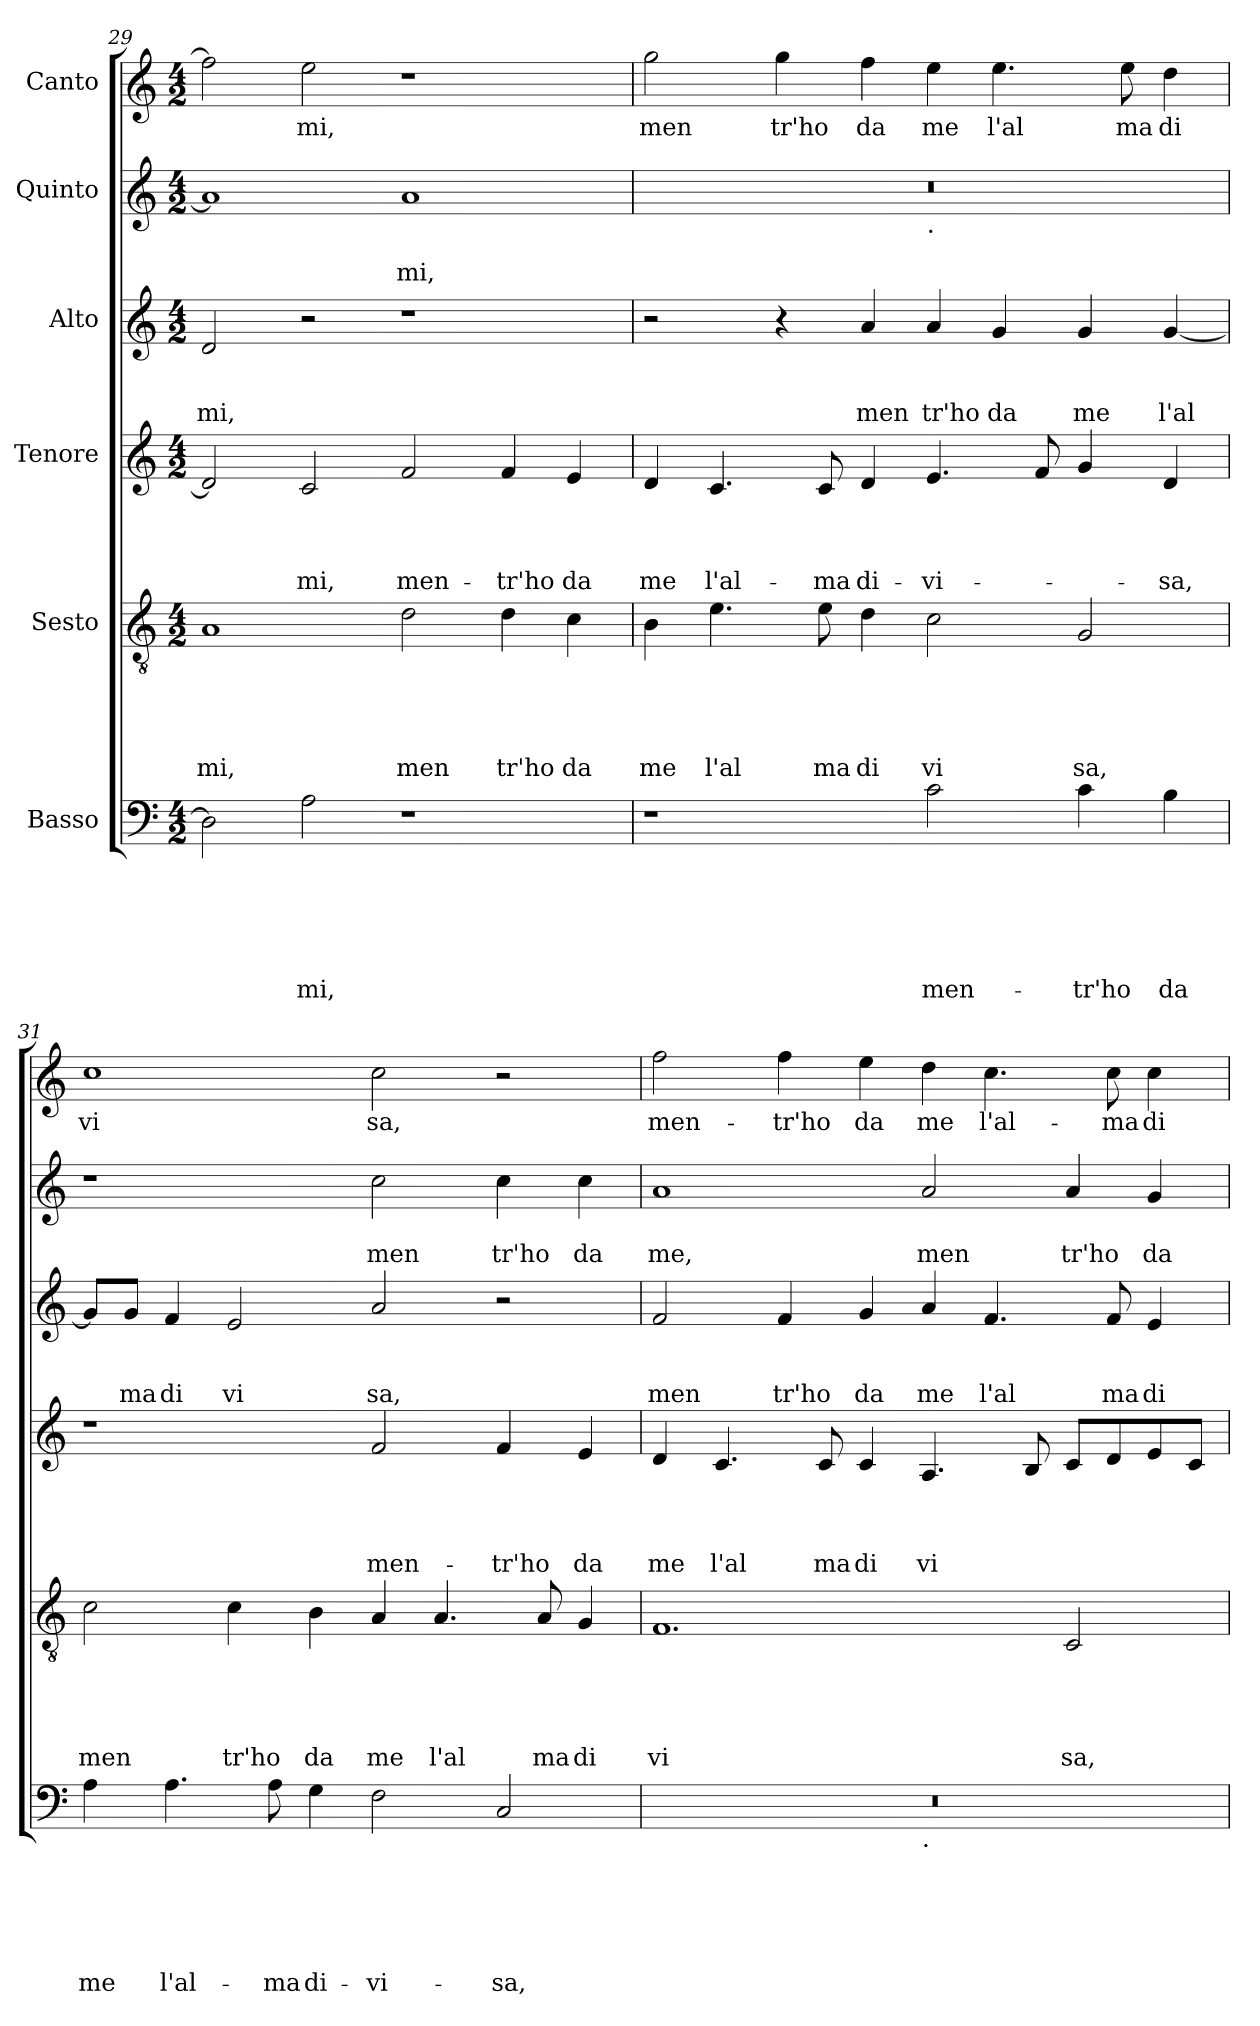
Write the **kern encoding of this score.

**kern	**text	**text	**text	**text	**text	**text	**kern	**text	**text	**text	**text	**text	**kern	**text	**text	**text	**text	**kern	**text	**text	**text	**kern	**text	**text	**kern	**text
*part6	*part6	*part6	*part6	*part6	*part6	*part6	*part5	*part5	*part5	*part5	*part5	*part5	*part4	*part4	*part4	*part4	*part4	*part3	*part3	*part3	*part3	*part2	*part2	*part2	*part1	*part1
*staff6	*staff6	*staff6	*staff6	*staff6	*staff6	*staff6	*staff5	*staff5	*staff5	*staff5	*staff5	*staff5	*staff4	*staff4	*staff4	*staff4	*staff4	*staff3	*staff3	*staff3	*staff3	*staff2	*staff2	*staff2	*staff1	*staff1
*I"Basso	*	*	*	*	*	*	*I"Sesto	*	*	*	*	*	*I"Tenore	*	*	*	*	*I"Alto	*	*	*	*I"Quinto	*	*	*I"Canto	*
*clefF4	*	*	*	*	*	*	*clefGv2	*	*	*	*	*	*clefG2	*	*	*	*	*clefG2	*	*	*	*clefG2	*	*	*clefG2	*
*k[]	*	*	*	*	*	*	*k[]	*	*	*	*	*	*k[]	*	*	*	*	*k[]	*	*	*	*k[]	*	*	*k[]	*
*C:	*	*	*	*	*	*	*C:	*	*	*	*	*	*C:	*	*	*	*	*C:	*	*	*	*C:	*	*	*C:	*
*M4/2	*	*	*	*	*	*	*M4/2	*	*	*	*	*	*M4/2	*	*	*	*	*M4/2	*	*	*	*M4/2	*	*	*M4/2	*
=29	=29	=29	=29	=29	=29	=29	=29	=29	=29	=29	=29	=29	=29	=29	=29	=29	=29	=29	=29	=29	=29	=29	=29	=29	=29	=29
!	!	!	!	!	!	!	!	!	!	!	!	!LO:LY:b	!	!	!	!	!	!	!	!	!LO:LY:b	!	!	!	!	!
2D\]	.	.	.	.	.	.	1A	.	.	.	.	mi,	2d/]	.	.	.	.	2d/	.	.	mi,	1a]	.	.	2ff\]	.
!	!	!	!	!	!	!LO:LY:b	!	!	!	!	!	!	!	!	!	!	!LO:LY:b	!	!	!	!	!	!	!	!	!LO:LY:b
2A\	.	.	.	.	.	-mi,	.	.	.	.	.	.	2c/	.	.	.	-mi,	2r	.	.	.	.	.	.	2ee\	mi,
!	!	!	!	!	!	!	!	!	!	!	!	!LO:LY:b	!	!	!	!	!LO:LY:b	!	!	!	!	!	!	!LO:LY:b	!	!
1r	.	.	.	.	.	.	2d\	.	.	.	.	men	2f/	.	.	.	men-	1r	.	.	.	1a	.	mi,	1r	.
!	!	!	!	!	!	!	!	!	!	!	!	!LO:LY:b	!	!	!	!	!LO:LY:b	!	!	!	!	!	!	!	!	!
.	.	.	.	.	.	.	4d\	.	.	.	.	tr'ho	4f/	.	.	.	-tr'ho	.	.	.	.	.	.	.	.	.
!	!	!	!	!	!	!	!	!	!	!	!	!LO:LY:b	!	!	!	!	!LO:LY:b	!	!	!	!	!	!	!	!	!
.	.	.	.	.	.	.	4c\	.	.	.	.	da	4e/	.	.	.	da	.	.	.	.	.	.	.	.	.
=30	=30	=30	=30	=30	=30	=30	=30	=30	=30	=30	=30	=30	=30	=30	=30	=30	=30	=30	=30	=30	=30	=30	=30	=30	=30	=30
!	!	!	!	!	!	!	!	!	!	!	!	!LO:LY:b	!	!	!	!	!LO:LY:b	!	!	!	!	!	!	!	!	!LO:LY:b
*	*	*	*	*	*	*	*	*	*	*	*	*	*	*	*	*	*	*	*	*	*	*^	*	*	*	*
1r	.	.	.	.	.	.	4B\	.	.	.	.	me	4d/	.	.	.	me	2r	.	.	.	0r	1ryy	.	.	2gg\	men
!	!	!	!	!	!	!	!	!	!	!	!	!LO:LY:b	!	!	!	!	!LO:LY:b	!	!	!	!	!	!	!	!	!	!
.	.	.	.	.	.	.	4.e\	.	.	.	.	l'al	4.c/	.	.	.	l'al-	.	.	.	.	.	.	.	.	.	.
!	!	!	!	!	!	!	!	!	!	!	!	!	!	!	!	!	!	!	!	!	!	!	!	!	!	!	!LO:LY:b
.	.	.	.	.	.	.	.	.	.	.	.	.	.	.	.	.	.	4r	.	.	.	.	.	.	.	4gg\	tr'ho
!	!	!	!	!	!	!	!	!	!	!	!	!LO:LY:b	!	!	!	!	!LO:LY:b	!	!	!	!	!	!	!	!	!	!
.	.	.	.	.	.	.	8e\	.	.	.	.	ma	8c/	.	.	.	-ma	.	.	.	.	.	.	.	.	.	.
!	!	!	!	!	!	!	!	!	!	!	!	!LO:LY:b	!	!	!	!	!LO:LY:b	!	!	!	!LO:LY:b	!	!	!	!	!	!LO:LY:b
.	.	.	.	.	.	.	4d\	.	.	.	.	di	4d/	.	.	.	di-	4a/	.	.	men	.	.	.	.	4ff\	da
!	!	!	!	!	!	!	!	!	!	!	!	!	!	!	!	!	!	!	!	!	!	!	!LO:TX:b:t=.	!	!	!	!
!	!	!	!	!	!	!LO:LY:b	!	!	!	!	!	!LO:LY:b	!	!	!	!	!LO:LY:b	!	!	!	!LO:LY:b	!	!	!	!	!	!LO:LY:b
2c\	.	.	.	.	.	men-	2c\	.	.	.	.	vi	4.e/	.	.	.	-vi-	4a/	.	.	tr'ho	.	1ryy	.	.	4ee\	me
!	!	!	!	!	!	!	!	!	!	!	!	!	!	!	!	!	!	!	!	!	!LO:LY:b	!	!	!	!	!	!LO:LY:b
.	.	.	.	.	.	.	.	.	.	.	.	.	.	.	.	.	.	4g/	.	.	da	.	.	.	.	4.ee\	l'al
.	.	.	.	.	.	.	.	.	.	.	.	.	8f/	.	.	.	.	.	.	.	.	.	.	.	.	.	.
!	!	!	!	!	!	!LO:LY:b	!	!	!	!	!	!LO:LY:b	!	!	!	!	!	!	!	!	!LO:LY:b	!	!	!	!	!	!
4c\	.	.	.	.	.	-tr'ho	2G/	.	.	.	.	sa,	4g/	.	.	.	.	4g/	.	.	me	.	.	.	.	.	.
!	!	!	!	!	!	!	!	!	!	!	!	!	!	!	!	!	!	!	!	!	!	!	!	!	!	!	!LO:LY:b
.	.	.	.	.	.	.	.	.	.	.	.	.	.	.	.	.	.	.	.	.	.	.	.	.	.	8ee\	ma
!	!	!	!	!	!	!LO:LY:b	!	!	!	!	!	!	!	!	!	!	!LO:LY:b	!	!	!	!LO:LY:b	!	!	!	!	!	!LO:LY:b
4B\	.	.	.	.	.	da	.	.	.	.	.	.	4d/	.	.	.	-sa,	[<4g/	.	.	l'al	.	.	.	.	4dd\	di
=31	=31	=31	=31	=31	=31	=31	=31	=31	=31	=31	=31	=31	=31	=31	=31	=31	=31	=31	=31	=31	=31	=31	=31	=31	=31	=31	=31
!	!	!	!	!	!	!LO:LY:b	!	!	!	!	!	!LO:LY:b	!	!	!	!	!	!	!	!	!	!	!	!	!	!	!LO:LY:b
*	*	*	*	*	*	*	*	*	*	*	*	*	*	*	*	*	*	*	*	*	*	*v	*v	*	*	*	*
4A\	.	.	.	.	.	me	2c\	.	.	.	.	men	1r	.	.	.	.	8g/L]	.	.	.	1r	.	.	1cc	vi
!	!	!	!	!	!	!	!	!	!	!	!	!	!	!	!	!	!	!	!	!	!LO:LY:b	!	!	!	!	!
.	.	.	.	.	.	.	.	.	.	.	.	.	.	.	.	.	.	8g/J	.	.	ma	.	.	.	.	.
!	!	!	!	!	!	!LO:LY:b	!	!	!	!	!	!	!	!	!	!	!	!	!	!	!LO:LY:b	!	!	!	!	!
4.A\	.	.	.	.	.	l'al-	.	.	.	.	.	.	.	.	.	.	.	4f/	.	.	di	.	.	.	.	.
!	!	!	!	!	!	!	!	!	!	!	!	!LO:LY:b	!	!	!	!	!	!	!	!	!LO:LY:b	!	!	!	!	!
.	.	.	.	.	.	.	4c\	.	.	.	.	tr'ho	.	.	.	.	.	2e/	.	.	vi	.	.	.	.	.
!	!	!	!	!	!	!LO:LY:b	!	!	!	!	!	!	!	!	!	!	!	!	!	!	!	!	!	!	!	!
8A\	.	.	.	.	.	-ma	.	.	.	.	.	.	.	.	.	.	.	.	.	.	.	.	.	.	.	.
!	!	!	!	!	!	!LO:LY:b	!	!	!	!	!	!LO:LY:b	!	!	!	!	!	!	!	!	!	!	!	!	!	!
4G\	.	.	.	.	.	di-	4B\	.	.	.	.	da	.	.	.	.	.	.	.	.	.	.	.	.	.	.
!	!	!	!	!	!	!LO:LY:b	!	!	!	!	!	!LO:LY:b	!	!	!	!	!LO:LY:b	!	!	!	!LO:LY:b	!	!	!LO:LY:b	!	!LO:LY:b
2F\	.	.	.	.	.	-vi-	4A/	.	.	.	.	me	2f/	.	.	.	men-	2a/	.	.	sa,	2cc\	.	men	2cc\	sa,
!	!	!	!	!	!	!	!	!	!	!	!	!LO:LY:b	!	!	!	!	!	!	!	!	!	!	!	!	!	!
.	.	.	.	.	.	.	4.A/	.	.	.	.	l'al	.	.	.	.	.	.	.	.	.	.	.	.	.	.
!	!	!	!	!	!	!LO:LY:b	!	!	!	!	!	!	!	!	!	!	!LO:LY:b	!	!	!	!	!	!	!LO:LY:b	!	!
2C/	.	.	.	.	.	-sa,	.	.	.	.	.	.	4f/	.	.	.	-tr'ho	2r	.	.	.	4cc\	.	tr'ho	2r	.
!	!	!	!	!	!	!	!	!	!	!	!	!LO:LY:b	!	!	!	!	!	!	!	!	!	!	!	!	!	!
.	.	.	.	.	.	.	8A/	.	.	.	.	ma	.	.	.	.	.	.	.	.	.	.	.	.	.	.
!	!	!	!	!	!	!	!	!	!	!	!	!LO:LY:b	!	!	!	!	!LO:LY:b	!	!	!	!	!	!	!LO:LY:b	!	!
.	.	.	.	.	.	.	4G/	.	.	.	.	di	4e/	.	.	.	da	.	.	.	.	4cc\	.	da	.	.
!!LO:LB:g=z
=32	=32	=32	=32	=32	=32	=32	=32	=32	=32	=32	=32	=32	=32	=32	=32	=32	=32	=32	=32	=32	=32	=32	=32	=32	=32	=32
!	!	!	!	!	!	!	!	!	!	!	!	!LO:LY:b	!	!	!	!	!LO:LY:b	!	!	!	!LO:LY:b	!	!	!LO:LY:b	!	!LO:LY:b
*^	*	*	*	*	*	*	*	*	*	*	*	*	*	*	*	*	*	*	*	*	*	*	*	*	*	*
0r	1ryy	.	.	.	.	.	.	1.F	.	.	.	.	vi	4d/	.	.	.	me	2f/	.	.	men	1a	.	me,	2ff\	men-
!	!	!	!	!	!	!	!	!	!	!	!	!	!	!	!	!	!	!LO:LY:b	!	!	!	!	!	!	!	!	!
.	.	.	.	.	.	.	.	.	.	.	.	.	.	4.c/	.	.	.	l'al	.	.	.	.	.	.	.	.	.
!	!	!	!	!	!	!	!	!	!	!	!	!	!	!	!	!	!	!	!	!	!	!LO:LY:b	!	!	!	!	!LO:LY:b
.	.	.	.	.	.	.	.	.	.	.	.	.	.	.	.	.	.	.	4f/	.	.	tr'ho	.	.	.	4ff\	-tr'ho
!	!	!	!	!	!	!	!	!	!	!	!	!	!	!	!	!	!	!LO:LY:b	!	!	!	!	!	!	!	!	!
.	.	.	.	.	.	.	.	.	.	.	.	.	.	8c/	.	.	.	ma	.	.	.	.	.	.	.	.	.
!	!	!	!	!	!	!	!	!	!	!	!	!	!	!	!	!	!	!LO:LY:b	!	!	!	!LO:LY:b	!	!	!	!	!LO:LY:b
.	.	.	.	.	.	.	.	.	.	.	.	.	.	4c/	.	.	.	di	4g/	.	.	da	.	.	.	4ee\	da
!	!LO:TX:b:t=.	!	!	!	!	!	!	!	!	!	!	!	!	!	!	!	!	!	!	!	!	!	!	!	!	!	!
!	!	!	!	!	!	!	!	!	!	!	!	!	!	!	!	!	!	!LO:LY:b	!	!	!	!LO:LY:b	!	!	!LO:LY:b	!	!LO:LY:b
.	1ryy	.	.	.	.	.	.	.	.	.	.	.	.	4.A/	.	.	.	vi	4a/	.	.	me	2a/	.	men	4dd\	me
!	!	!	!	!	!	!	!	!	!	!	!	!	!	!	!	!	!	!	!	!	!	!LO:LY:b	!	!	!	!	!LO:LY:b
.	.	.	.	.	.	.	.	.	.	.	.	.	.	.	.	.	.	.	4.f/	.	.	l'al	.	.	.	4.cc\	l'al-
.	.	.	.	.	.	.	.	.	.	.	.	.	.	8B/	.	.	.	.	.	.	.	.	.	.	.	.	.
!	!	!	!	!	!	!	!	!	!	!	!	!	!LO:LY:b	!	!	!	!	!	!	!	!	!	!	!	!LO:LY:b	!	!
.	.	.	.	.	.	.	.	2C/	.	.	.	.	sa,	8c/L	.	.	.	.	.	.	.	.	4a/	.	tr'ho	.	.
!	!	!	!	!	!	!	!	!	!	!	!	!	!	!	!	!	!	!	!	!	!	!LO:LY:b	!	!	!	!	!LO:LY:b
.	.	.	.	.	.	.	.	.	.	.	.	.	.	8d/	.	.	.	.	8f/	.	.	ma	.	.	.	8cc\	-ma
!	!	!	!	!	!	!	!	!	!	!	!	!	!	!	!	!	!	!	!	!	!	!LO:LY:b	!	!	!LO:LY:b	!	!LO:LY:b
.	.	.	.	.	.	.	.	.	.	.	.	.	.	8e/	.	.	.	.	4e/	.	.	di	4g/	.	da	4cc\	di-
.	.	.	.	.	.	.	.	.	.	.	.	.	.	8c/J	.	.	.	.	.	.	.	.	.	.	.	.	.
*v	*v	*	*	*	*	*	*	*	*	*	*	*	*	*	*	*	*	*	*	*	*	*	*	*	*	*	*
=	=	=	=	=	=	=	=	=	=	=	=	=	=	=	=	=	=	=	=	=	=	=	=	=	=	=
*-	*-	*-	*-	*-	*-	*-	*-	*-	*-	*-	*-	*-	*-	*-	*-	*-	*-	*-	*-	*-	*-	*-	*-	*-	*-	*-
